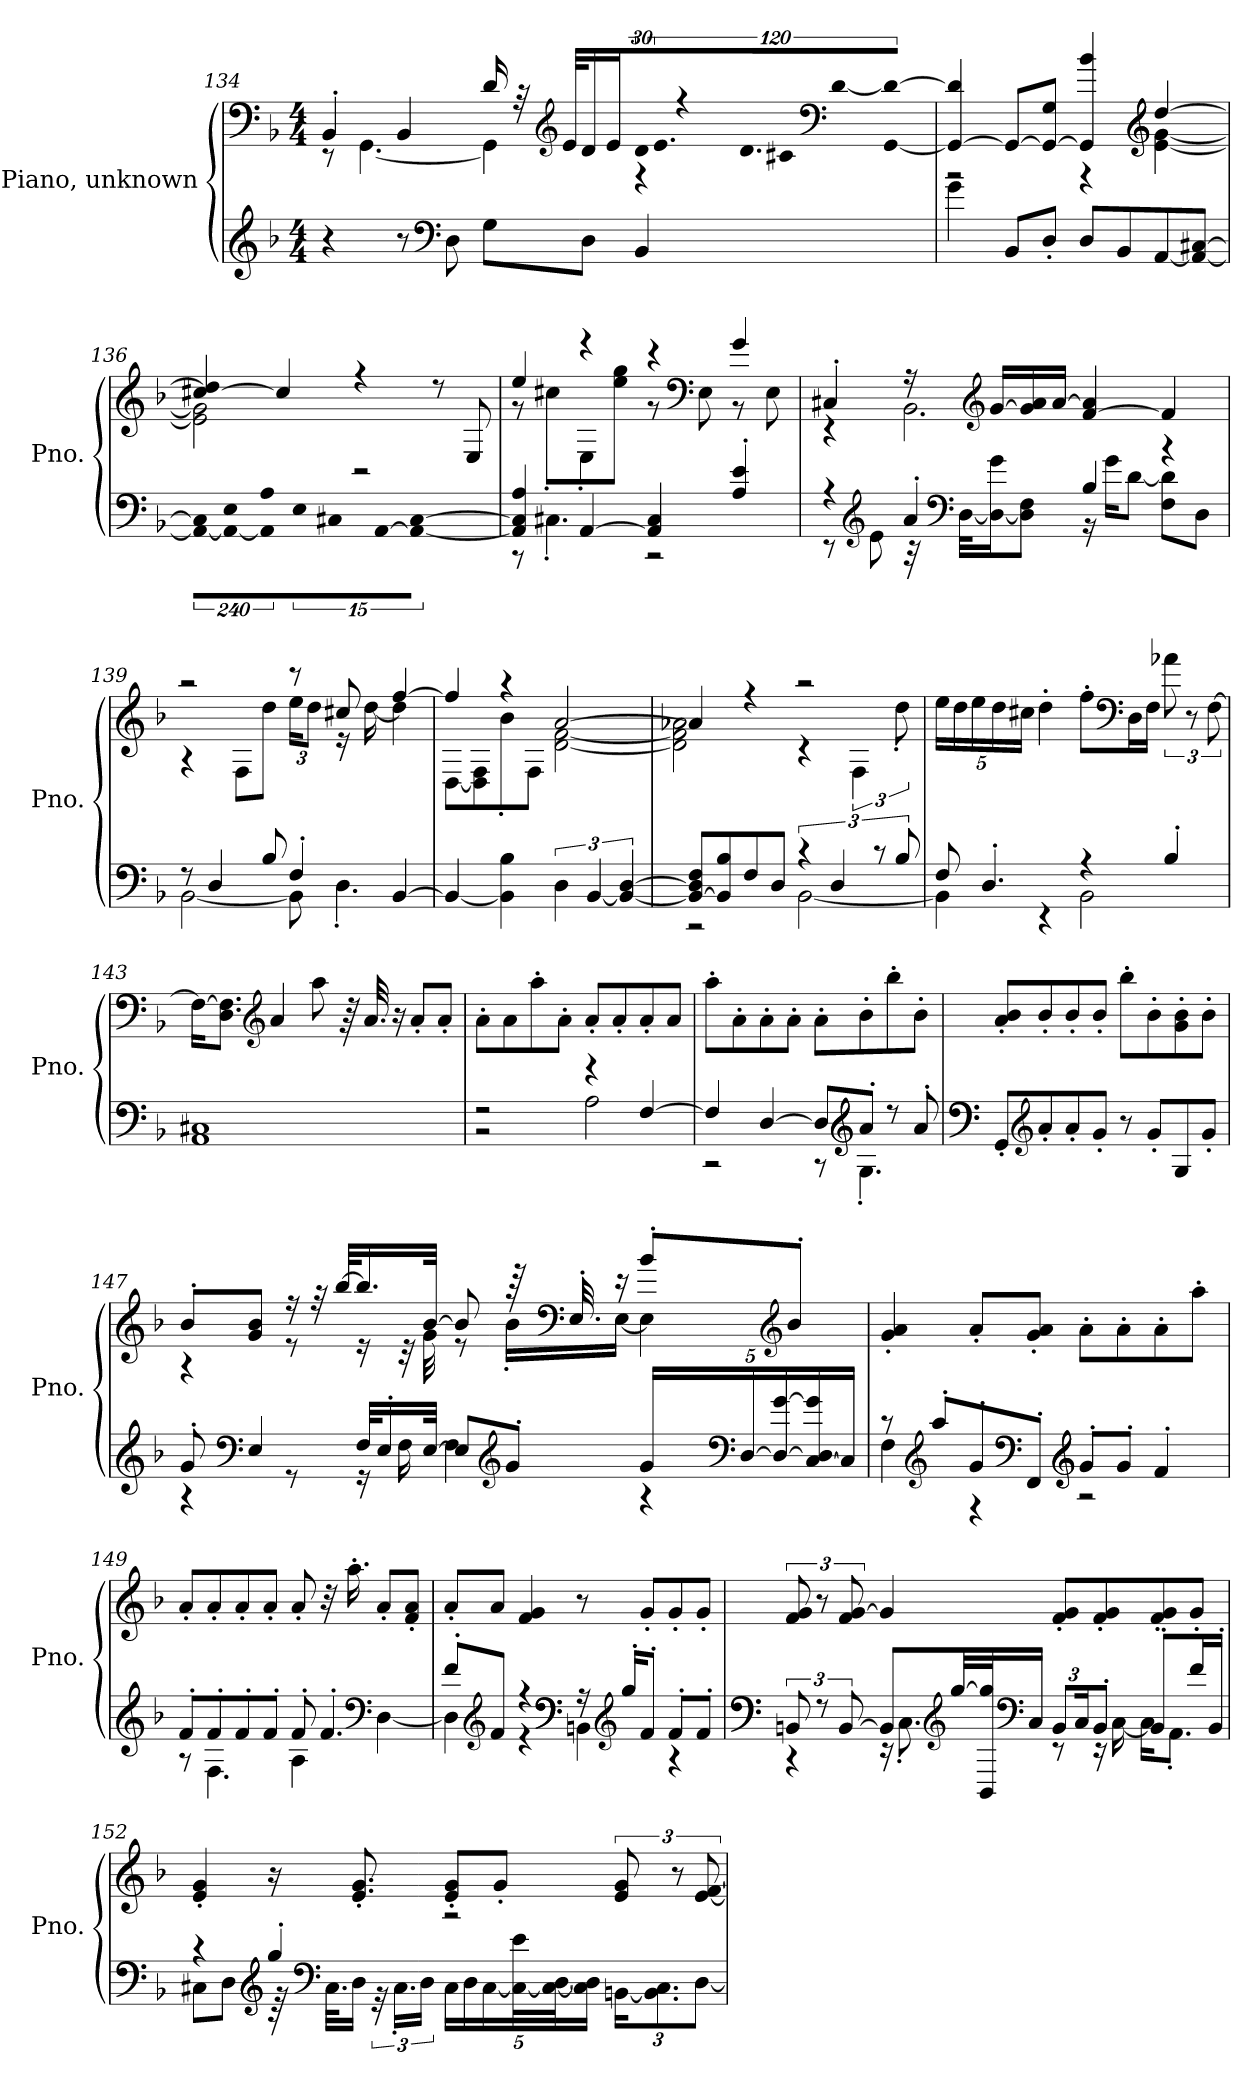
**kern	**kern
*part1	*part1
*staff2	*staff1
*I"Piano, unknown	*
*I'Pno.	*
!!LO:LB:g=z
*clefG2	*clefF4
*k[b-]	*k[b-]
*M4/4	*M4/4
=134	=134
*	*^
4r	4BB-'/	8r
.	.	[4.GG\
8r	4BB-/	.
*clefF4	*	*
8D\	.	.
8G\L	16d/	4GG\]
.	32r	.
*	*clefG2	*
.	32e/KLL	.
8D\J	16d/	.
.	16e/	.
!	!LO:N:vis=64	!
4BB-/	960%17d/KL	4r
!	!LO:N:vis=32.	!
.	1920%103e/JJJ	.
!	!LO:N:vis=64	!
.	960%17r	.
!	!LO:N:vis=32.	!
.	1920%103d/LLL	.
!	!LO:N:vis=32	!
.	640%23c#X/	.
*	*clefF4	*
!	!LO:N:vis=32	!
.	[640%23d/	.
!	!LO:N:vis=32	!
.	[640%23GG/ 640%23d/_JJJ	.
1920ryy	.	1920ryy
=135	=135	=135
4g\	4GG/_ 4d/]	2r
8BB-/L	8GG/L_	.
8D'/J	8GG/_ 8G/J	.
8D/L	4GG/] 4b-/	4r
8BB-/	.	.
*	*clefG2	*
[8AA/	[4dd/	[4e\ [4g\
8AA/_ [8C#X/J	.	.
!!LO:LB:g=z	!!
=136	=136	=136
!LO:N:vis=16	!	!
1920%137AA\_ 1920%137C#\]KL	[4cc#X/ 4dd/]	2e\] 2g\]
!LO:N:vis=8	!	!
960%137AA\_ 960%137E\	.	.
!LO:N:vis=16	!	!
1920%137AA\] 1920%137A\K	.	.
.	4cc#/]	.
1920ryy	.	.
!LO:N:vis=8	!	!
960%137E\	.	.
!LO:N:vis=8	!	!
960%137C#X\	.	.
.	4r	2r
!LO:N:vis=8	!	!
[960%137AA\J	.	.
!LO:N:vis=4	!	!
640%183AA/_ [640%183C#/	.	.
.	8r	.
.	8E/	.
=137	=137	=137
*^	*	*
4AA/] 4C#/] 4A/	8r	4ee/	8r
.	4.C#X'\	.	8cc#X'\L
[4AA/	.	4r	8E'\
.	.	.	8ee\ 8gg\J
4AA/] 4C#/	2r	4r	8r
*	*	*clefF4	*
.	.	.	8E\
4A/' 4e/'	.	4g/	8r
.	.	.	8E\
=138	=138	=138	=138
4r	8r	4C#X'/	4r
*clefG2	*	*	*
.	8e\	.	.
4a'/	32r	16r	2.BB-\
*clefF4	*	*	*
.	[32D\KLL	.	.
*	*	*clefG2	*
.	16D\_ 16g\J	[16g/LL	.
.	8D\] 8F\J	16g/] 16a/	.
.	.	[16a/JJ	.
4B-/	16r	[4f/ 4a/]	.
.	16g\KL	.	.
.	[8d\J	.	.
4r	8F\ 8d\]L	4f/]	.
.	8D\J	.	.
!!LO:PB:g=z	!!
=139	=139	=139	=139
8r	[2BB-\	2r	4r
4D/	.	.	.
.	.	.	8F\L
8B-/	.	.	8dd\J
*	*	*	*Xbrackettup
4F'/	8BB-\]	8r	24ee\KL
.	.	.	12dd\J
.	4.D'\	8cc#X/	16r
.	.	.	[16dd\
[4BB-/	.	[4ff/	4dd\]
*v	*v	*	*
=140	=140	=140
4BB-/_	4ff/]	[8D\L
.	.	8D\] 8F\
4BB-\] 4B-\	4r	8b-'\
.	.	8F\J
6D\	[2a/	[2d\ [2f\
[6BB-/	.	.
6BB-/_ [6D/	.	.
=141	=141	=141
*^	*	*
8BB-/_ 8D/] 8F/L	2r	4a/]	2d\] 2f\] 2a-X\
8BB-/] 8B-/	.	.	.
8F/	.	4r	.
8D/J	.	.	.
6r	[2BB-\	2r	4r
6D/	.	.	.
*	*	*	*brackettup
.	.	.	6F\
12r	.	.	.
12B-/	.	.	12dd'\
*	*	*v	*v
!!LO:LB:g=z
=142	=142	=142
*	*	*Xbrackettup
8F/	4BB-\]	20ee\LL
.	.	20dd\
.	.	20ee\
4.D'/	.	.
.	.	20dd\
.	.	20cc#X\JJ
.	4r	4dd'\
4r	2BB-\	8ff'\L
*	*	*clefF4
.	.	16D\L
.	.	16F\JJ
*	*	*brackettup
4B-'/	.	12a-X\
.	.	12r
.	.	[12F\
*v	*v	*
=143	=143
1AA 1C#X	16F\KL_
.	8.D\ 8.F\]J
*	*clefG2
.	4a/
.	8aa\
.	64r
.	32.a/
.	16r
.	8a'/L
.	8a'/J
=144	=144
*^	*
2r	2r	8a'\L
.	.	8a\
.	.	8aa'\
.	.	8a'\J
4r	2A\	8a'/L
.	.	8a'/
[4F/	.	8a'/
.	.	8a/J
!!LO:LB:g=z
=145	=145	=145
4F/]	2r	8aa'\L
.	.	8a'\
[4D/	.	8a'\
.	.	8a'\J
8D/L]	8r	8a'\L
*clefG2	*	*
8a'/J	4.G'\	8b-'\
8r	.	8bb-'\
8a'/	.	8b-'\J
*v	*v	*
=146	=146
*clefF4	*
8GG'/L	8a/' 8b-/'L
*clefG2	*
8a'/	8b-'/
8a'/	8b-'/
8g'/J	8b-'/J
8r	8bb-'\L
8g'/L	8b-'\
8G/	8g\' 8b-\'
8g'/J	8b-'\J
!!LO:LB:g=z
=147	=147
*^	*^
8g'/	4r	8b-'/L	4r
*clefF4	*	*	*
4E/	.	8g/ 8b-/J	.
.	8r	16r	8r
.	.	32r	.
.	.	[32bb-/KLL	.
32F/KLL	16r	16.bb-/]	16r
16E'/	.	.	.
.	16F\	.	32r
[32E/JJk	.	[32b-/JJk	32g\
8E/L]	4F\	8b-/]	8r
*clefG2	*	*	*
8g'/J	.	64r	16b-'\LL
*	*	*clefF4	*
.	.	32.E'/	.
.	.	16r	[16E\JJ
*Xbrackettup	*	*	*
20g/LL	4r	8b-'/L	4E\]
*clefF4	*	*	*
[20D/	.	.	.
20D/_ [20g/	.	.	.
*	*	*clefG2	*
.	.	8b-'/J	.
[20C/ 20D/] 20g/]	.	.	.
20C/JJ]	.	.	.
*	*	*v	*v
=148	=148	=148
8r	4F\	4g/' 4a/'
*clefG2	*	*
8aa'/L	.	.
8g'/	4r	8a'/L
*clefF4	*	*
8FF'/J	.	8g/' 8a/'J
*clefG2	*	*
8g'/L	2r	8a'\L
8g'/J	.	8a'\
4f'/	.	8a'\
.	.	8aa'\J
!!LO:LB:g=z
=149	=149	=149
8f'/L	8r	8a'/L
8f'/	4.F\	8a'/
8f'/	.	8a'/
8f'/J	.	8a'/J
8f'/	4A\	8a'/
4.f'/	.	32r
.	.	16.aa'\
*clefF4	*	*
.	[4D\	8a'/L
.	.	8f/' 8a/'J
=150	=150	=150
8f'/L	4D\]	8a'/L
*clefG2	*	*
8f/J	.	8a/J
4r	4r	4f/ 4g/
*clefF4	*	*
16r	4BBn\	8r
*clefG2	*	*
16gg'/KL	.	.
8f'/J	.	8g'/L
8f'/L	4r	8g'/
8f'/J	.	8g'/J
!!LO:LB:g=z
=151	=151	=151
*clefF4	*	*
*brackettup	*	*
12BBn/	4r	12f/ 12g/
12r	.	12r
[12BB/	.	12f/ [12g/
8BB/L]	16r	4g/]
.	8.C'\	.
*clefG2	*	*
[32gg/LL	.	.
32BB/ 32gg/]J	.	.
*clefF4	*	*
16C/JJ	.	.
*Xbrackettup	*	*
12BB/L	8r	8f/' 8g/'L
24C/K	.	.
8BB'/J	16r	8f/' 8g/'
.	[16C\	.
8BB'/L	16C\KL]	8f/' 8g/'
.	8.AA'\J	.
16f/L	.	8g'/J
16BB'/JJ	.	.
!!LO:PB:g=z
=152	=152	=152
4r	8C#X\L	4e/' 4g/'
.	8D\J	.
*clefG2	*	*
4gg'/	64r	16r
*clefF4	*	*
.	32.C#\KLL	.
.	16D\JJ	8.e/' 8.g/'
*	*brackettup	*
.	48r	.
.	24.C#'\LL	.
.	24D\JJ	.
*	*Xbrackettup	*
2r	20C#\LL	8e/' 8g/'L
.	20D\	.
.	[20C#\	.
.	.	8g'/J
.	40C#\_ 40e\L	.
.	40C#\_ [40D\J	.
.	20C#\] 20D\]JJ	.
.	[24BBn\KL	12e/ 12g/
.	12.BB\] 12.C#\	.
.	.	12r
.	[12D\J	[12e/ [12f/
*v	*v	*
=	=
*-	*-
